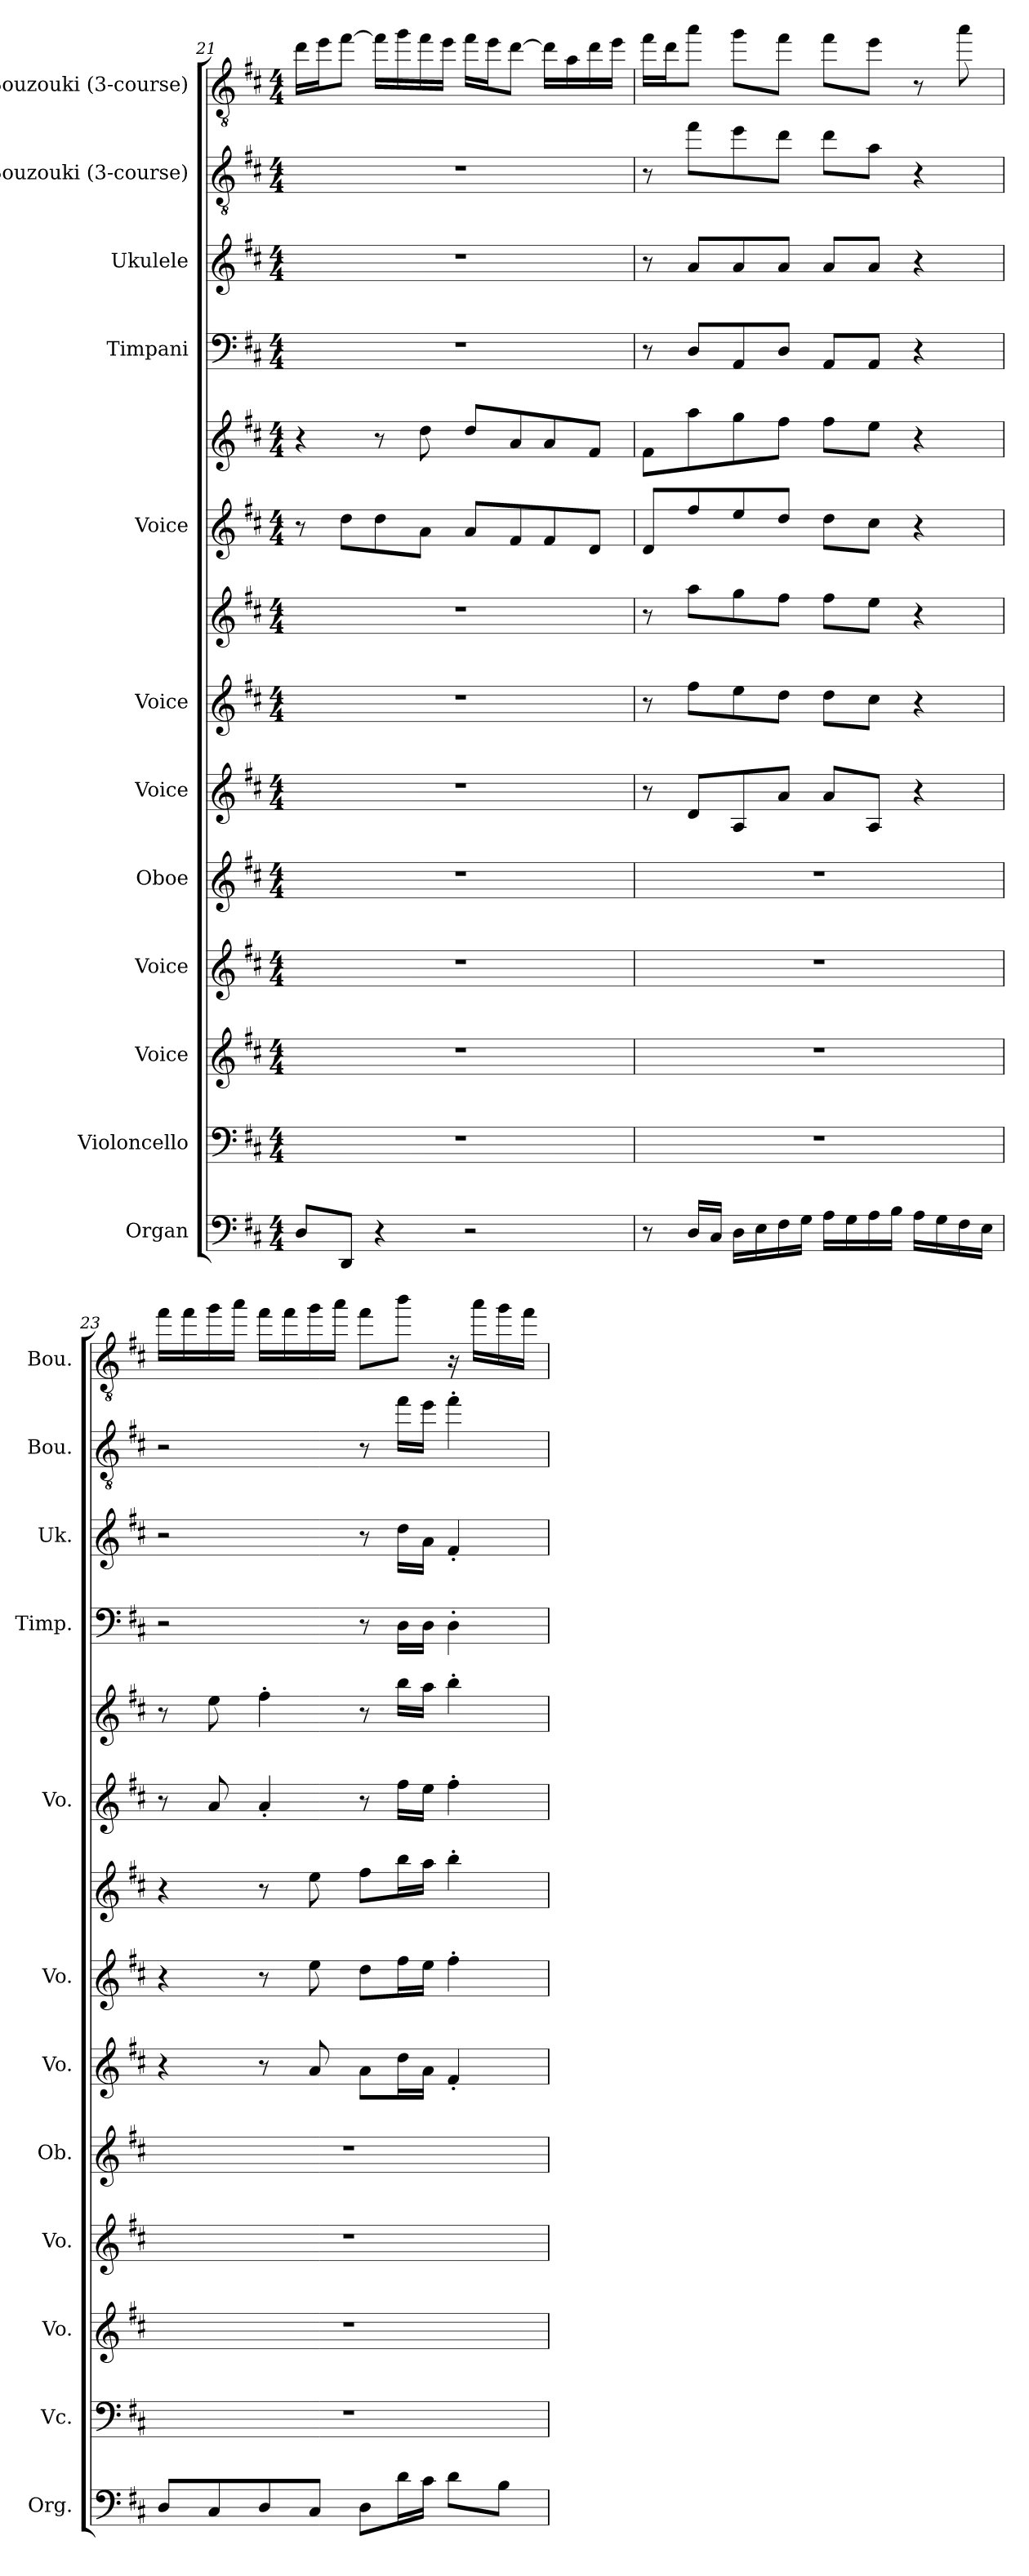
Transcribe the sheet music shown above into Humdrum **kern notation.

**kern	**kern	**kern	**kern	**kern	**kern	**kern	**kern	**kern	**kern	**kern	**kern	**kern	**kern
*part12	*part11	*part10	*part9	*part8	*part7	*part6	*part6	*part5	*part5	*part4	*part3	*part2	*part1
*staff14	*staff13	*staff12	*staff11	*staff10	*staff9	*staff8	*staff7	*staff6	*staff5	*staff4	*staff3	*staff2	*staff1
*I"Organ	*I"Violoncello	*I"Voice	*I"Voice	*I"Oboe	*I"Voice	*I"Voice	*	*I"Voice	*	*I"Timpani	*I"Ukulele	*I"Bouzouki (3-course)	*I"Bouzouki (3-course)
*I'Org.	*I'Vc.	*I'Vo.	*I'Vo.	*I'Ob.	*I'Vo.	*I'Vo.	*	*I'Vo.	*	*I'Timp.	*I'Uk.	*I'Bou.	*I'Bou.
!!LO:PB:g=z
*clefF4	*clefF4	*clefG2	*clefG2	*clefG2	*clefG2	*clefG2	*clefG2	*clefG2	*clefG2	*clefF4	*clefG2	*clefGv2	*clefGv2
*k[f#c#]	*k[f#c#]	*k[f#c#]	*k[f#c#]	*k[f#c#]	*k[f#c#]	*k[f#c#]	*k[f#c#]	*k[f#c#]	*k[f#c#]	*k[f#c#]	*k[f#c#]	*k[f#c#]	*k[f#c#]
*M4/4	*M4/4	*M4/4	*M4/4	*M4/4	*M4/4	*M4/4	*M4/4	*M4/4	*M4/4	*M4/4	*M4/4	*M4/4	*M4/4
=21	=21	=21	=21	=21	=21	=21	=21	=21	=21	=21	=21	=21	=21
8D/L	1r	1r	1r	1r	1r	1r	1r	8r	4r	1r	1r	1r	16dd\LL
.	.	.	.	.	.	.	.	.	.	.	.	.	16ee\J
8DD/J	.	.	.	.	.	.	.	8dd\L	.	.	.	.	[8ff#\J
4r	.	.	.	.	.	.	.	8dd\	8r	.	.	.	16ff#\LL]
.	.	.	.	.	.	.	.	.	.	.	.	.	16gg\
.	.	.	.	.	.	.	.	8a\J	8dd\	.	.	.	16ff#\
.	.	.	.	.	.	.	.	.	.	.	.	.	16ee\JJ
2r	.	.	.	.	.	.	.	8a/L	8dd/L	.	.	.	16ff#\LL
.	.	.	.	.	.	.	.	.	.	.	.	.	16ee\J
.	.	.	.	.	.	.	.	8f#/	8a/	.	.	.	[8dd\J
.	.	.	.	.	.	.	.	8f#/	8a/	.	.	.	16dd\LL]
.	.	.	.	.	.	.	.	.	.	.	.	.	16a\
.	.	.	.	.	.	.	.	8d/J	8f#/J	.	.	.	16dd\
.	.	.	.	.	.	.	.	.	.	.	.	.	16ee\JJ
=22	=22	=22	=22	=22	=22	=22	=22	=22	=22	=22	=22	=22	=22
8r	1r	1r	1r	1r	8r	8r	8r	8d/L	8f#\L	8r	8r	8r	16ff#\LL
.	.	.	.	.	.	.	.	.	.	.	.	.	16dd\J
16D/LL	.	.	.	.	8d/L	8ff#\L	8aa\L	8ff#/	8aa\	8D/L	8a/L	8ff#\L	8aa\J
16C#/JJ	.	.	.	.	.	.	.	.	.	.	.	.	.
16D\LL	.	.	.	.	8A/	8ee\	8gg\	8ee/	8gg\	8AA/	8a/	8ee\	8gg\L
16E\	.	.	.	.	.	.	.	.	.	.	.	.	.
16F#\	.	.	.	.	8a/J	8dd\J	8ff#\J	8dd/J	8ff#\J	8D/J	8a/J	8dd\J	8ff#\J
16G\JJ	.	.	.	.	.	.	.	.	.	.	.	.	.
16A\LL	.	.	.	.	8a/L	8dd\L	8ff#\L	8dd\L	8ff#\L	8AA/L	8a/L	8dd\L	8ff#\L
16G\	.	.	.	.	.	.	.	.	.	.	.	.	.
16A\	.	.	.	.	8A/J	8cc#\J	8ee\J	8cc#\J	8ee\J	8AA/J	8a/J	8a\J	8ee\J
16B\JJ	.	.	.	.	.	.	.	.	.	.	.	.	.
16A\LL	.	.	.	.	4r	4r	4r	4r	4r	4r	4r	4r	8r
16G\	.	.	.	.	.	.	.	.	.	.	.	.	.
16F#\	.	.	.	.	.	.	.	.	.	.	.	.	8aa\
16E\JJ	.	.	.	.	.	.	.	.	.	.	.	.	.
!!LO:PB:g=z
=23	=23	=23	=23	=23	=23	=23	=23	=23	=23	=23	=23	=23	=23
8D/L	1r	1r	1r	1r	4r	4r	4r	8r	8r	2r	2r	2r	16ff#\LL
.	.	.	.	.	.	.	.	.	.	.	.	.	16ff#\
8C#/	.	.	.	.	.	.	.	8a/	8ee\	.	.	.	16gg\
.	.	.	.	.	.	.	.	.	.	.	.	.	16aa\JJ
8D/	.	.	.	.	8r	8r	8r	4a'/	4ff#'\	.	.	.	16ff#\LL
.	.	.	.	.	.	.	.	.	.	.	.	.	16ff#\
8C#/J	.	.	.	.	8a/	8ee\	8ee\	.	.	.	.	.	16gg\
.	.	.	.	.	.	.	.	.	.	.	.	.	16aa\JJ
8D\L	.	.	.	.	8a\L	8dd\L	8ff#\L	8r	8r	8r	8r	8r	8ff#\L
16d\L	.	.	.	.	16dd\L	16ff#\L	16bb\L	16ff#\LL	16bb\LL	16D\LL	16dd\LL	16ff#\LL	8bb\J
16c#\JJ	.	.	.	.	16a\JJ	16ee\JJ	16aa\JJ	16ee\JJ	16aa\JJ	16D\JJ	16a\JJ	16ee\JJ	.
8d\L	.	.	.	.	4f#'/	4ff#'\	4bb'\	4ff#'\	4bb'\	4D'\	4f#'/	4ff#'\	16r
.	.	.	.	.	.	.	.	.	.	.	.	.	16aa\LL
8B\J	.	.	.	.	.	.	.	.	.	.	.	.	16gg\
.	.	.	.	.	.	.	.	.	.	.	.	.	16ff#\JJ
=	=	=	=	=	=	=	=	=	=	=	=	=	=
*-	*-	*-	*-	*-	*-	*-	*-	*-	*-	*-	*-	*-	*-
